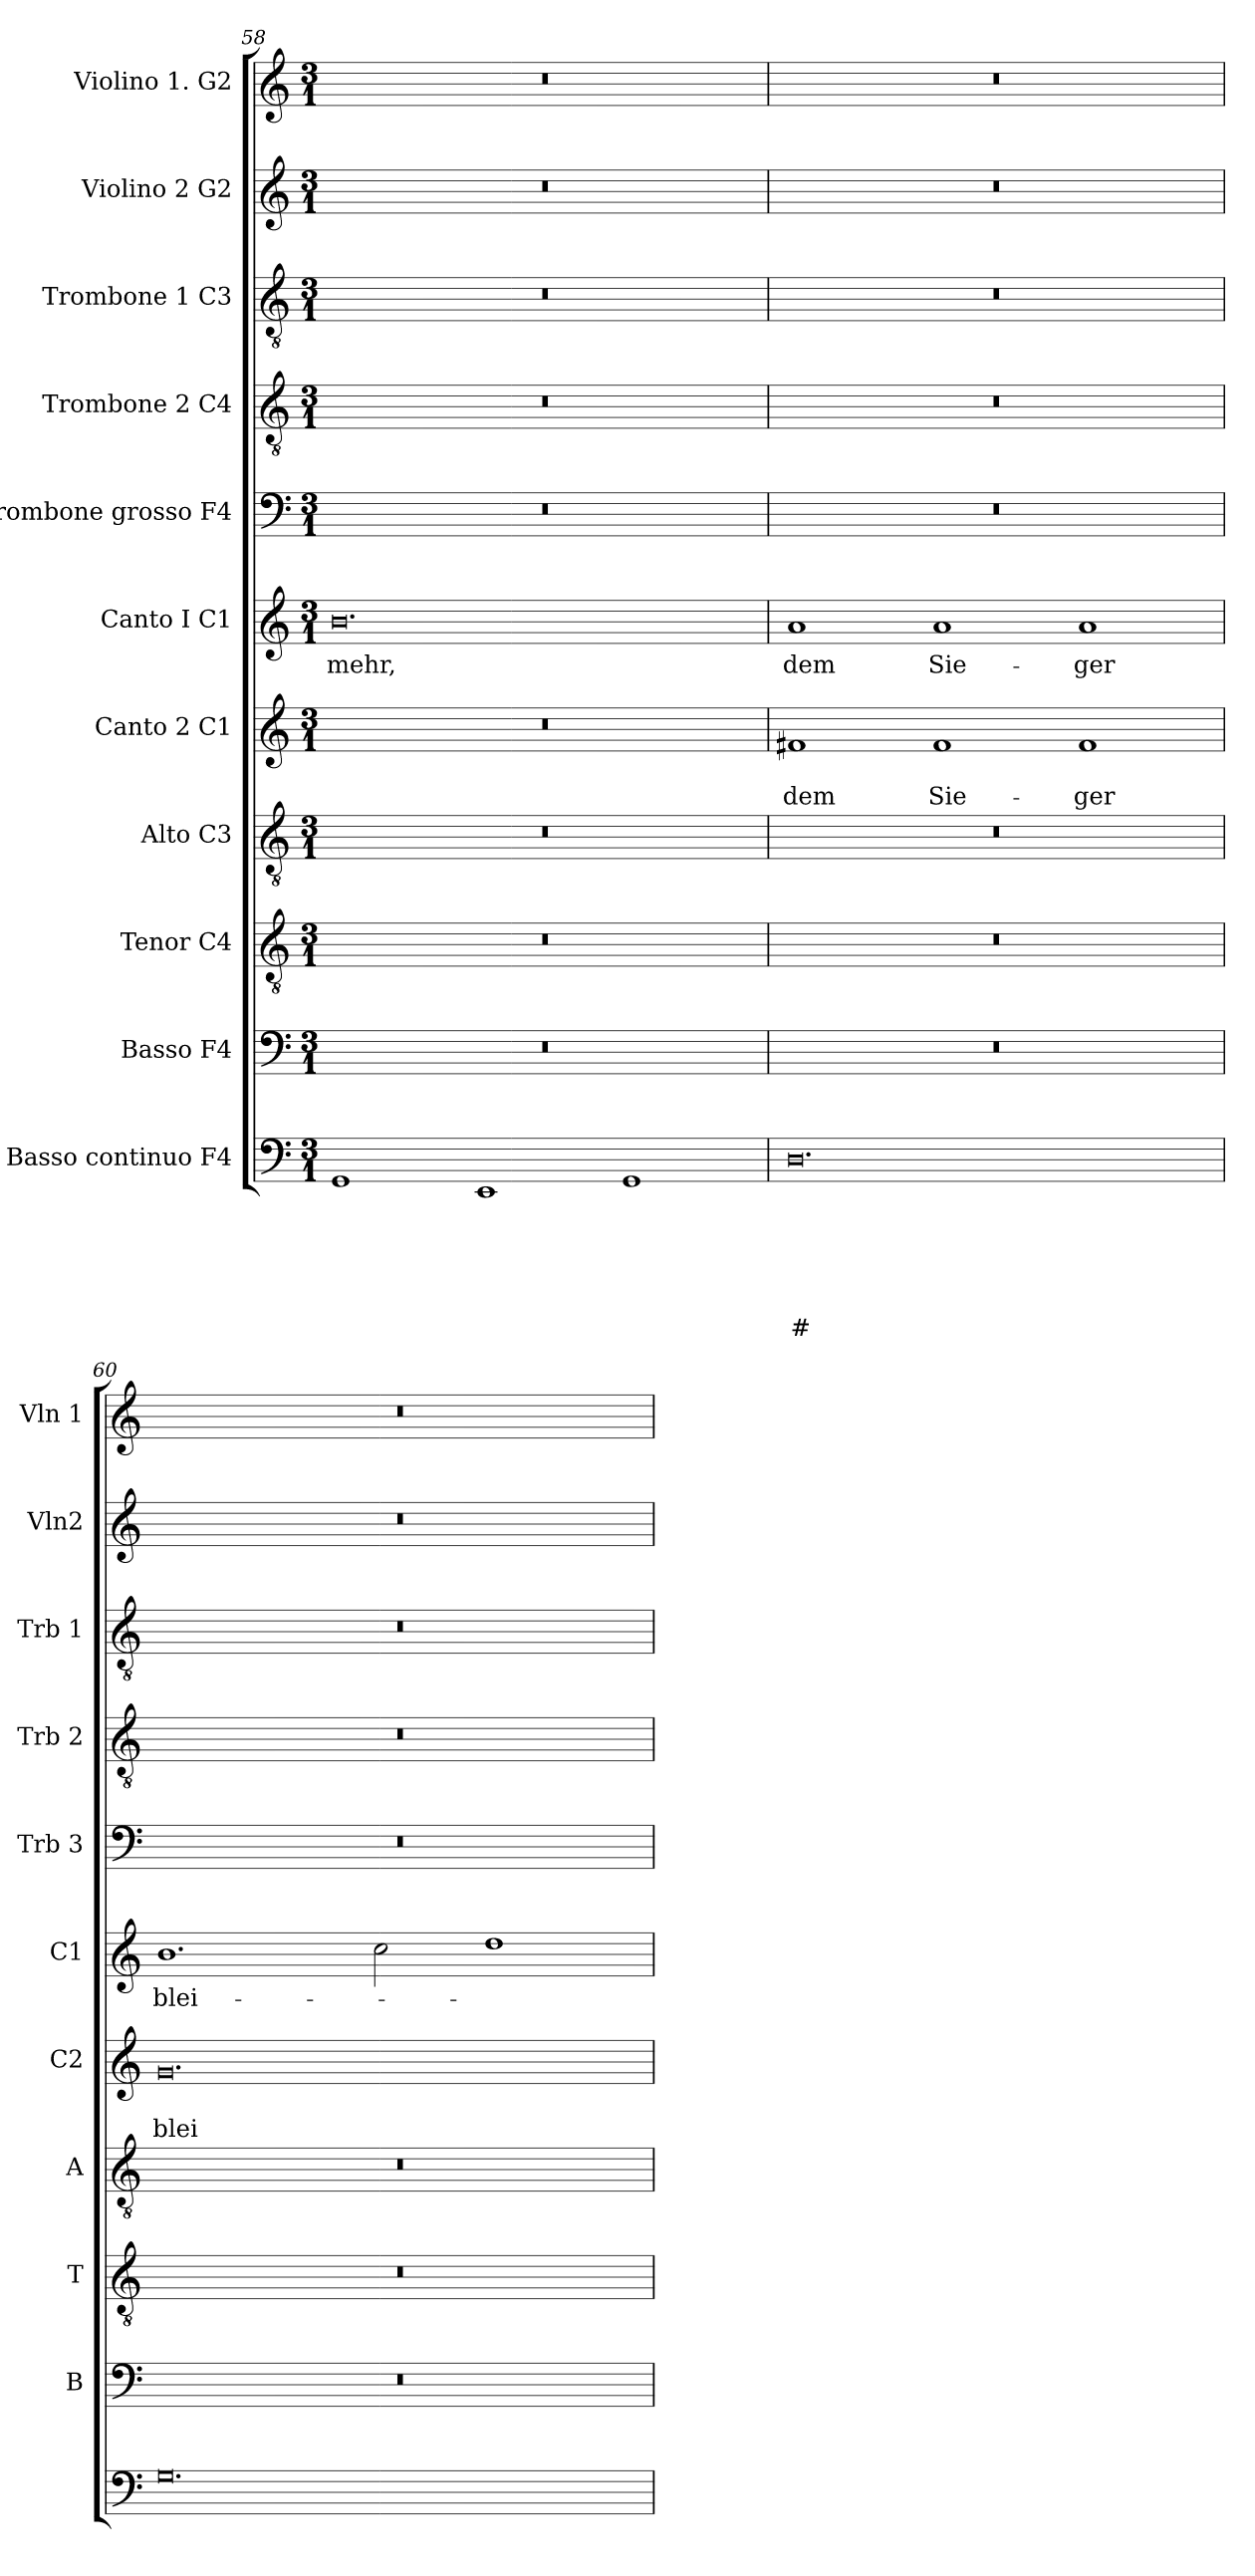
**kern	**text	**text	**text	**text	**text	**text	**kern	**kern	**kern	**kern	**text	**text	**kern	**text	**kern	**kern	**kern	**kern	**kern
*part11	*part11	*part11	*part11	*part11	*part11	*part11	*part10	*part9	*part8	*part7	*part7	*part7	*part6	*part6	*part5	*part4	*part3	*part2	*part1
*staff11	*staff11	*staff11	*staff11	*staff11	*staff11	*staff11	*staff10	*staff9	*staff8	*staff7	*staff7	*staff7	*staff6	*staff6	*staff5	*staff4	*staff3	*staff2	*staff1
*I"Basso continuo F4	*	*	*	*	*	*	*I"Basso F4	*I"Tenor C4	*I"Alto C3	*I"Canto 2 C1	*	*	*I"Canto I C1	*	*I"Trombone grosso F4	*I"Trombone 2 C4	*I"Trombone 1 C3	*I"Violino 2 G2	*I"Violino 1. G2
*	*	*	*	*	*	*	*I'B	*I'T	*I'A	*I'C2	*	*	*I'C1	*	*I'Trb 3	*I'Trb 2	*I'Trb 1	*I'Vln2	*I'Vln 1
*clefF4	*	*	*	*	*	*	*clefF4	*clefGv2	*clefGv2	*clefG2	*	*	*clefG2	*	*clefF4	*clefGv2	*clefGv2	*clefG2	*clefG2
*k[]	*	*	*	*	*	*	*k[]	*k[]	*k[]	*k[]	*	*	*k[]	*	*k[]	*k[]	*k[]	*k[]	*k[]
*C:	*	*	*	*	*	*	*C:	*C:	*C:	*C:	*	*	*C:	*	*C:	*C:	*C:	*C:	*C:
*M3/1	*	*	*	*	*	*	*M3/1	*M3/1	*M3/1	*M3/1	*	*	*M3/1	*	*M3/1	*M3/1	*M3/1	*M3/1	*M3/1
=58	=58	=58	=58	=58	=58	=58	=58	=58	=58	=58	=58	=58	=58	=58	=58	=58	=58	=58	=58
!	!	!	!	!	!	!	!	!	!	!	!	!	!	!LO:LY:b	!	!	!	!	!
1GG	.	.	.	.	.	.	0.r	0.r	0.r	0.r	.	.	0.b	mehr,	0.r	0.r	0.r	0.r	0.r
1EE	.	.	.	.	.	.	.	.	.	.	.	.	.	.	.	.	.	.	.
1GG	.	.	.	.	.	.	.	.	.	.	.	.	.	.	.	.	.	.	.
=59	=59	=59	=59	=59	=59	=59	=59	=59	=59	=59	=59	=59	=59	=59	=59	=59	=59	=59	=59
!	!	!	!	!	!	!LO:LY:b	!	!	!	!	!	!LO:LY:b	!	!LO:LY:b	!	!	!	!	!
0.D	.	.	.	.	.	#	0.r	0.r	0.r	1f#X	.	dem	1a	dem	0.r	0.r	0.r	0.r	0.r
!	!	!	!	!	!	!	!	!	!	!	!	!LO:LY:b	!	!LO:LY:b	!	!	!	!	!
.	.	.	.	.	.	.	.	.	.	1f#	.	Sie-	1a	Sie-	.	.	.	.	.
!	!	!	!	!	!	!	!	!	!	!	!	!LO:LY:b	!	!LO:LY:b	!	!	!	!	!
.	.	.	.	.	.	.	.	.	.	1f#	.	-ger	1a	-ger	.	.	.	.	.
!!LO:PB:g=z
=60	=60	=60	=60	=60	=60	=60	=60	=60	=60	=60	=60	=60	=60	=60	=60	=60	=60	=60	=60
!	!	!	!	!	!	!	!	!	!	!	!	!LO:LY:b	!	!LO:LY:b	!	!	!	!	!
0.G	.	.	.	.	.	.	0.r	0.r	0.r	0.g	.	blei-	1.b	blei-	0.r	0.r	0.r	0.r	0.r
.	.	.	.	.	.	.	.	.	.	.	.	.	2cc\	.	.	.	.	.	.
.	.	.	.	.	.	.	.	.	.	.	.	.	1dd	.	.	.	.	.	.
=	=	=	=	=	=	=	=	=	=	=	=	=	=	=	=	=	=	=	=
*-	*-	*-	*-	*-	*-	*-	*-	*-	*-	*-	*-	*-	*-	*-	*-	*-	*-	*-	*-
